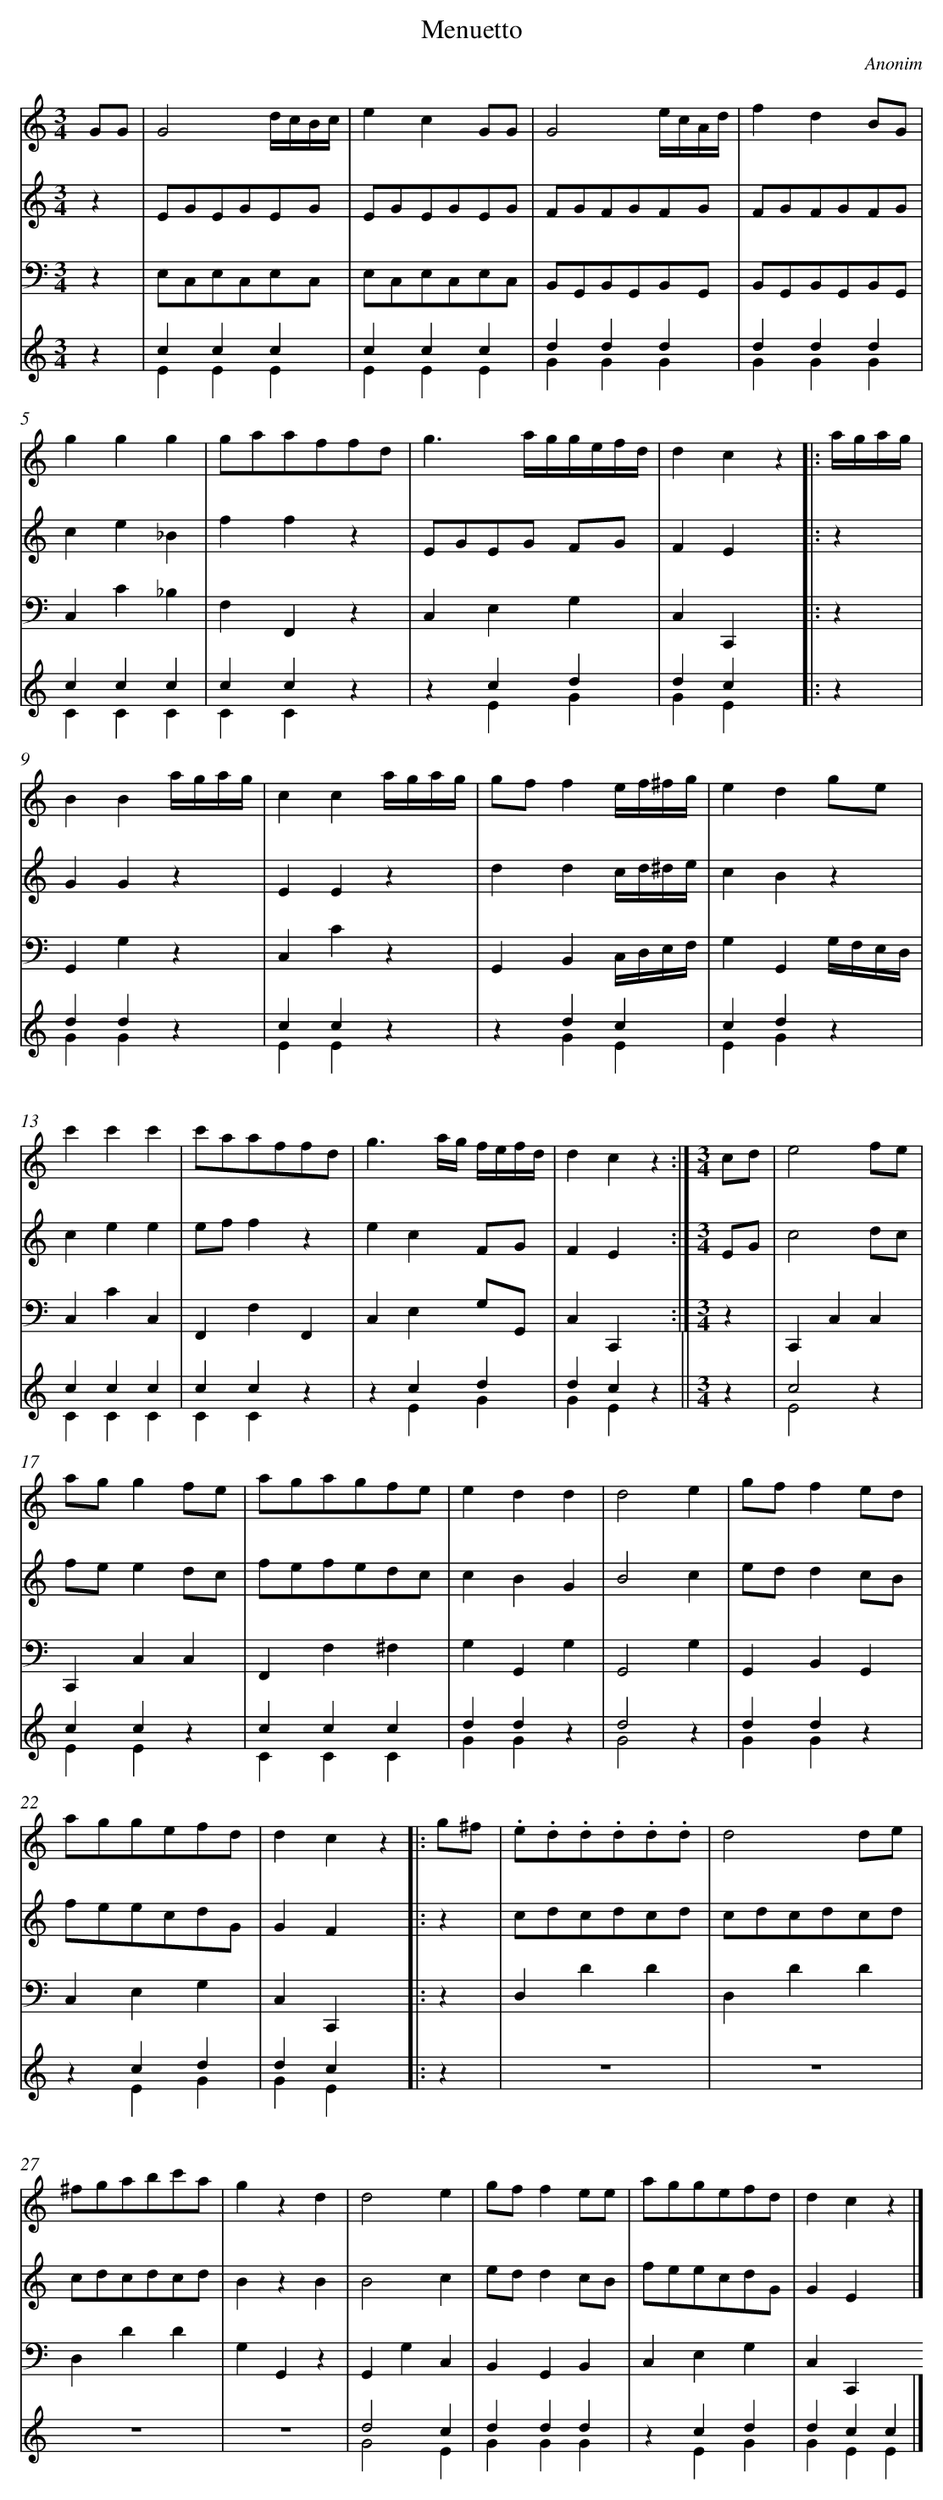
X:1
T: Menuetto
C: Anonim
L: 1/4
M: 3/4
V: 1 clef=treble
V: 2 clef=treble
V: 3 clef=bass
V: 4 clef=treble
V: 5 clef=treble
K: C
[V:1] G/G/ [I:setbarnb 1]|
[V:2] z |
[V:3] z |
[V:4] x |
[V:5] z |
[V:1] G2d//c//B//c// |
[V:2] E/G/E/G/E/G/ |
[V:3] E,/C,/E,/C,/E,/C,/ |
[V:4] x3 |
[V:5] ccc & EEE |
[V:1] ecG/G/ |
[V:2] E/G/E/G/E/G/ |
[V:3] E,/C,/E,/C,/E,/C,/ |
[V:4] x3 |
[V:5] ccc & EEE |
[V:1] G2e//c//A//d// |
[V:2] F/G/F/G/F/G/ |
[V:3] B,,/G,,/B,,/G,,/B,,/G,,/ |
[V:4] x3 |
[V:5] ddd & GGG |
[V:1] fdB/G/ |
[V:2] F/G/F/G/F/G/ |
[V:3] B,,/G,,/B,,/G,,/B,,/G,,/ |
[V:4] x3 |
[V:5] ddd & GGG |
[V:1] ggg |
[V:2] ce_B |
[V:3] C,C_B, |
[V:4] x3 |
[V:5] ccc & CCC |
[V:1] g/a/a/f/f/d/ |
[V:2] ffz |
[V:3] F,F,,z |
[V:4] x3 |
[V:5] ccz & CCx |
[V:1] g3/a//g//g//e//f//d// |
[V:2] E/G/E/G/ F/G/ |
[V:3] C,E,G, |
[V:4] x3 |
[V:5] zcd & xEG |
[V:1] dcz ]|:
[V:2] FEx ]|:
[V:3] C,C,,x ]|:
[V:4] x2x ]|:
[V:5] dcx & GEx ]|:
[V:1] a//g//a//g// [I:setbarnb 9]|
[V:2] z |
[V:3] z |
[V:4] x |
[V:5] z & x |
[V:1] BBa//g//a//g// |
[V:2] GGz |
[V:3] G,,G,z |
[V:4] x3 |
[V:5] ddz & GGx |
[V:1] cca//g//a//g// |
[V:2] EEz |
[V:3] C,Cz |
[V:4] x3 |
[V:5] ccz & EEx |
[V:1] g/f/fe//f//^f//g// |
[V:2] ddc//d//^d//e// |
[V:3] G,,B,,C,//D,//E,//F,// |
[V:4] x3 |
[V:5] zdc & xGE |
[V:1] edg/e/ |
[V:2] cBz |
[V:3] G,G,,G,//F,//E,//D,// |
[V:4] x3 |
[V:5] cdz & EGx |
[V:1] c'c'c' |
[V:2] cee |
[V:3] C,CC, |
[V:4] x3 |
[V:5] ccc & CCC |
[V:1] c'/a/a/f/f/d/ |
[V:2] e/f/fz |
[V:3] F,,F,F,, |
[V:4] x3 |
[V:5] ccz & CCx |
[V:1] g3/a//g// f//e//f//d// |
[V:2] ecF/G/ |
[V:3] C,E,G,/G,,/ |
[V:4] x3 |
[V:5] zcd & xEG |
[V:1] dcz [I:setbarnb 16]:|]
[V:2] FEx :|]
[V:3] C,C,,x :|]
[V:4] x2x :|]
[V:5] dcz & GEx ||
[V:1] [M:3/4]c/d/ |
[V:2] [M:3/4]E/G/ |
[V:3] [M:3/4]z |
[V:4] [M:3/4]x |
[V:5] [M:3/4]z & x |
[V:1] e2f/e/ |
[V:2] c2d/c/ |
[V:3] C,,C,C, |
[V:4] x3 |
[V:5] c2z & E2x |
[V:1] a/g/gf/e/ |
[V:2] f/e/ed/c/ |
[V:3] C,,C,C, |
[V:4] x3 |
[V:5] ccz & EEx |
[V:1] a/g/a/g/f/e/ |
[V:2] f/e/f/e/d/c/ |
[V:3] F,,F,^F, |
[V:4] x3 |
[V:5] ccc & CCC |
[V:1] edd |
[V:2] cBG |
[V:3] G,G,,G, |
[V:4] x3 |
[V:5] ddz & GGx |
[V:1] d2e |
[V:2] B2c |
[V:3] G,,2G, |
[V:4] x3 |
[V:5] d2z & G2x |
[V:1] g/f/fe/d/ |
[V:2] e/d/dc/B/ |
[V:3] G,,B,,G,, |
[V:4] x3 |
[V:5] ddz & GGx |
[V:1] a/g/g/e/f/d/ |
[V:2] f/e/e/c/d/G/ |
[V:3] C,E,G, |
[V:4] x3 |
[V:5] zcd & xEG |
[V:1] dcz ]|:
[V:2] GFx ]|:
[V:3] C,C,,x ]|:
[V:4] x3 ]|:
[V:5] dcx & GEx ]|:
[V:1] g/^f/ [I:setbarnb 25]|
[V:2] z |
[V:3] z |
[V:4] x |
[V:5] z & x |
[V:1] .e/.d/.d/.d/.d/.d/ |
[V:2] c/d/c/d/c/d/ |
[V:3] D,DD |
[V:4] x3 |
[V:5] z3 & x3 |
[V:1] d2d/e/ |
[V:2] c/d/c/d/c/d/ |
[V:3] D,DD |
[V:4] x3 |
[V:5] z3 & x3 |
[V:1] ^f/g/a/b/c'/a/ |
[V:2] c/d/c/d/c/d/ |
[V:3] D,DD |
[V:4] x3 |
[V:5] z3 & x3 |
[V:1] gzd |
[V:2] BzB |
[V:3] G,G,,z |
[V:4] x3 |
[V:5] z3 & x3 |
[V:1] d2e |
[V:2] B2c |
[V:3] G,,G,C, |
[V:4] x3 |
[V:5] d2c & G2E |
[V:1] g/f/fe/e/ |
[V:2] e/d/dc/B/ |
[V:3] B,,G,,B,, |
[V:4] x3 |
[V:5] ddd & GGG |
[V:1] a/g/g/e/f/d/ |
[V:2] f/e/e/c/d/G/ |
[V:3] C,E,G, |
[V:4] x3 |
[V:5] zcd & xEG |
[V:1] dcz |]
[V:2] GEx |]
[V:3] C,C,,x [|]
[V:4] x2x |]
[V:5] dcc & GEE |]
